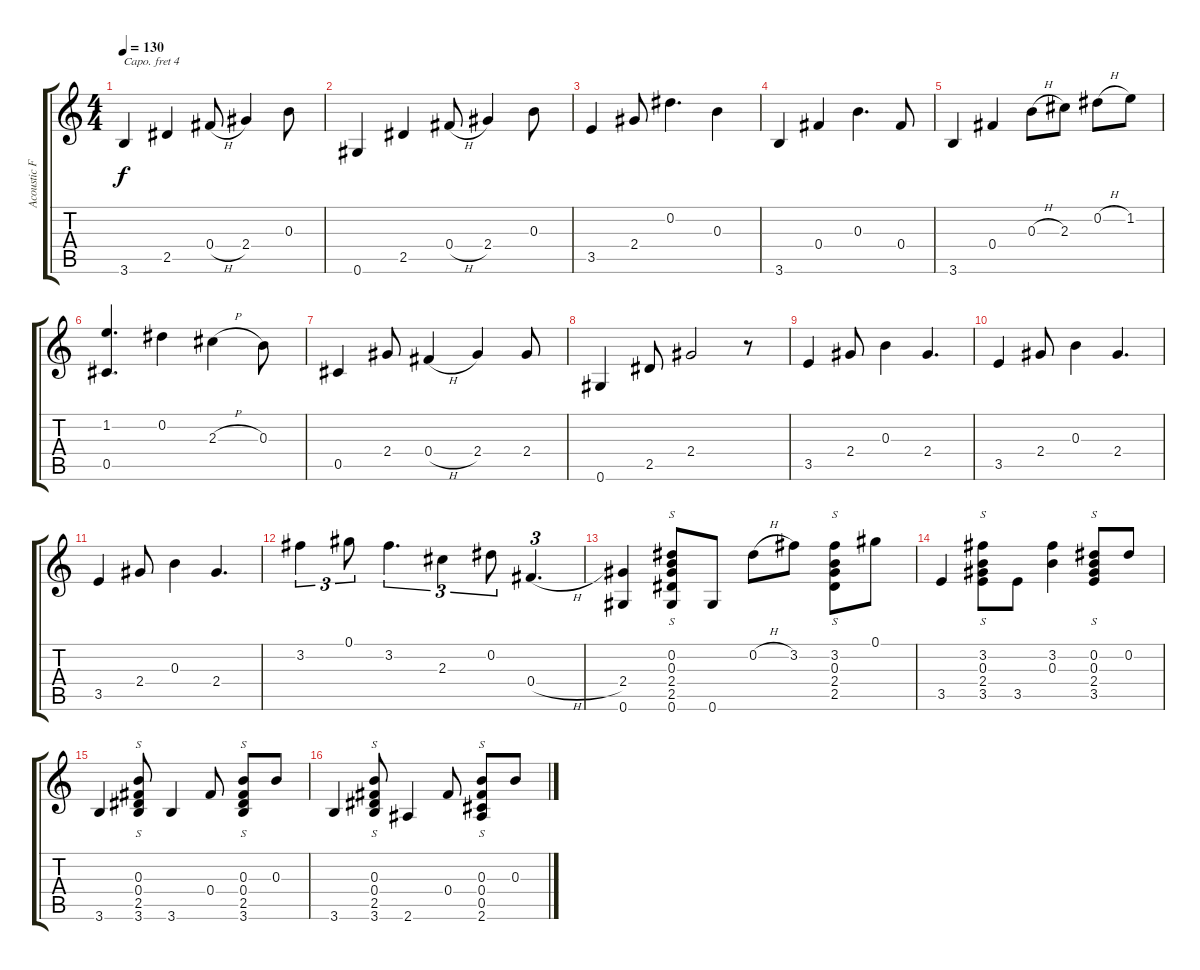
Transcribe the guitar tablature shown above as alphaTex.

\track ("Acoustic Fingerstyle Guitar Arrangement" "Acoustic F") {instrument acousticguitarnylon}
\staff {score tabs}
\capo 4
\tuning (E4 B3 G3 D3 A2 E2) {hide}
\ts (4 4)
\tempo 130
\clef g2
\ks c
3.6.4{dy f} 2.5.4 0.4{h}.8 2.4.4 0.3.8 |
0.6.4 2.5.4 0.4{h}.8 2.4.4 0.3.8 |
3.5.4 2.4.8 0.2.4{d} 0.3.4 |
3.6.4 0.4.4 0.3.4{d} 0.4.8 |
3.6.4 0.4.4 0.3{h}.8 2.3.8 0.2{h}.8 1.2.8 |
(1.2 0.5).4{d} 0.2.4 2.3{h}.4 0.3.8 |
0.5.4 2.4.8 0.4{h}.4 2.4.4 2.4.8 |
0.6.4 2.5.8 2.4.2 r.8 |
3.5.4 2.4.8 0.3.4 2.4.4{d} |
3.5.4 2.4.8 0.3.4 2.4.4{d} |
3.5.4 2.4.8 0.3.4 2.4.4{d} |
3.2.4{tu (3 2)} 0.1.8{tu (3 2)} 3.2.4{d tu (3 2)} 2.3.4{tu (3 2)} 0.2.8{tu (3 2)} 0.4{h}.4{d tu (3 2)} |
(2.4 0.6).4 (0.2 0.3 2.4 2.5 0.6).8{s} 0.6.8 0.2{h}.8 3.2.8 (3.2 0.3 2.4 2.5).8{s} 0.1.8 |
3.5.4 (3.2 0.3 2.4 3.5).8{s} 3.5.8 (3.2 0.3).4 (0.2 0.3 2.4 3.5).8{s} 0.2.8 |
3.6.4 (0.3 0.4 2.5 3.6).8{s} 3.6.4 0.4.8 (0.3 0.4 2.5 3.6).8{s} 0.3.8 |
3.6.4 (0.3 0.4 2.5 3.6).8{s} 2.6.4 0.4.8 (0.3 0.4 0.5 2.6).8{s} 0.3.8
